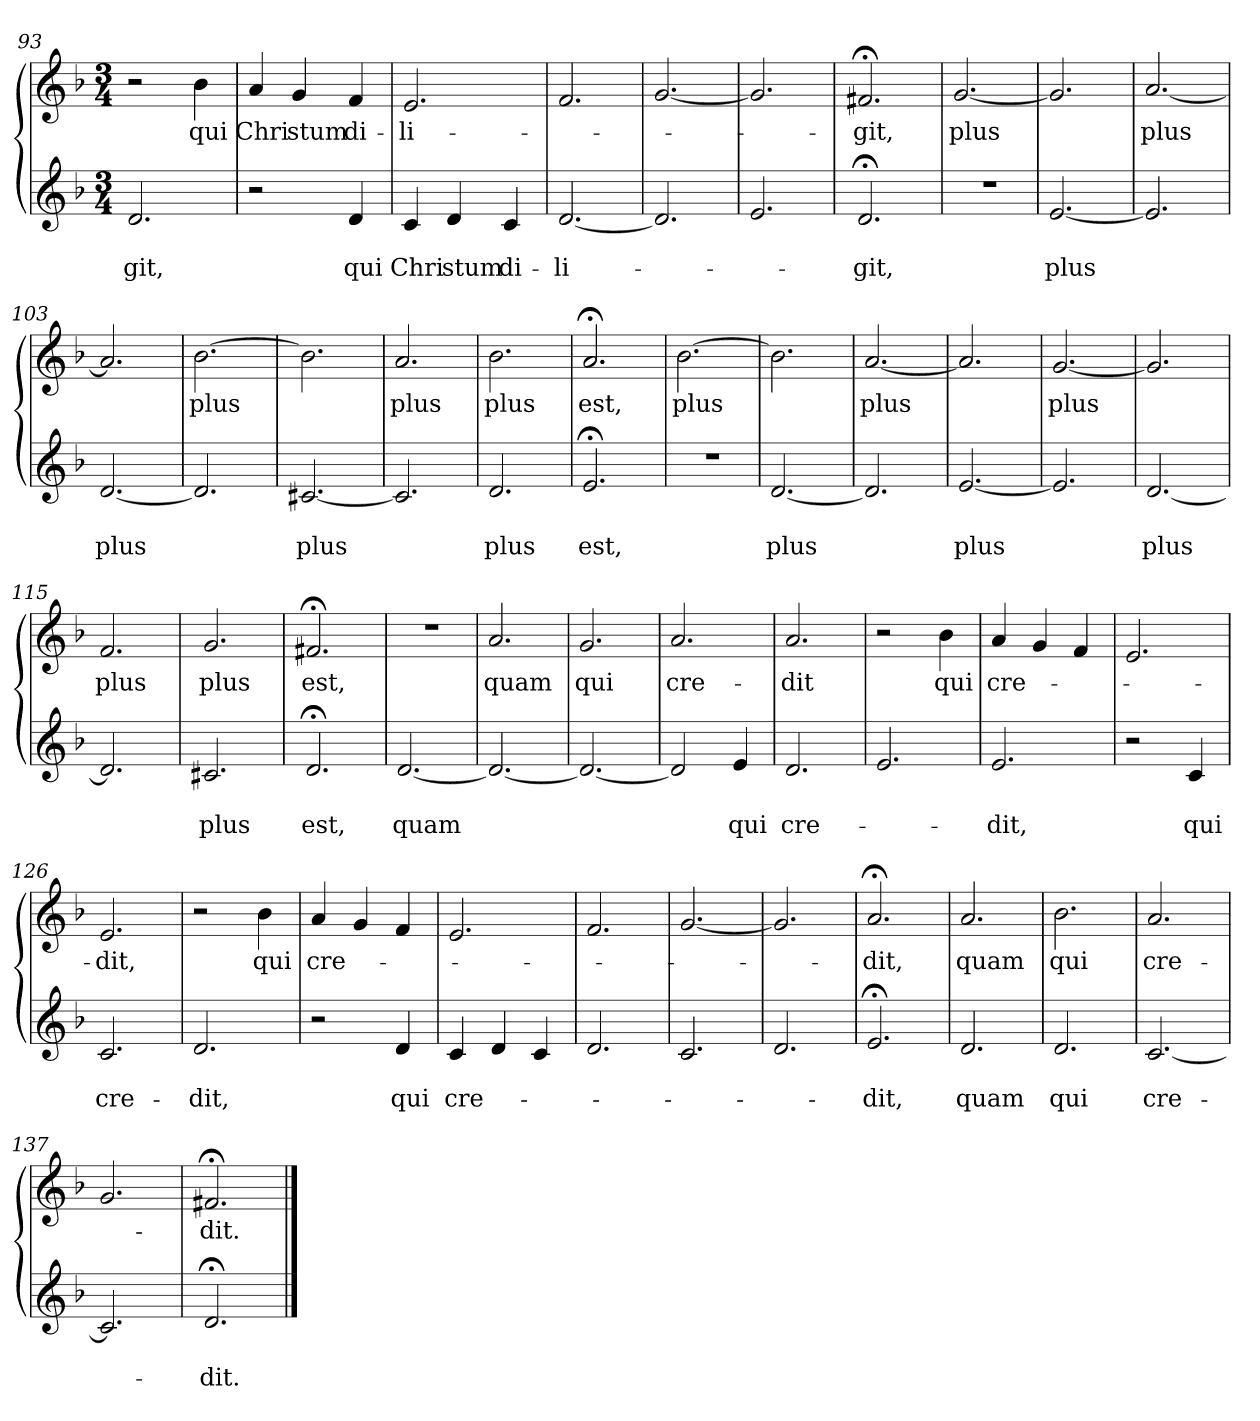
**kern	**text	**text	**kern	**text
*part2	*part2	*part2	*part1	*part1
*staff2	*staff2	*staff2	*staff1	*staff1
*clefG2	*	*	*clefG2	*
*k[b-]	*	*	*k[b-]	*
*F:	*	*	*F:	*
*M3/4	*	*	*M3/4	*
=93	=93	=93	=93	=93
!	!	!LO:LY:b	!	!
2.d/	.	-git,	2r	.
!	!	!	!	!LO:LY:b
.	.	.	4b-\	qui
=94	=94	=94	=94	=94
!	!	!	!	!LO:LY:b
2r	.	.	4a/	Chri
!	!	!	!	!LO:LY:b
.	.	.	4g/	stum
!	!	!LO:LY:b	!	!LO:LY:b
4d/	.	qui	4f/	di-
=95	=95	=95	=95	=95
!	!	!LO:LY:b	!	!LO:LY:b:rj
4c/	.	Chri	2.e/	-li-
!	!	!LO:LY:b	!	!
4d/	.	stum	.	.
!	!	!LO:LY:b	!	!
4c/	.	di-	.	.
=96	=96	=96	=96	=96
!	!	!LO:LY:b:rj	!	!
[<2.d/	.	-li-	2.f/	.
=97	=97	=97	=97	=97
2.d/]	.	.	[<2.g/	.
=98	=98	=98	=98	=98
2.e/	.	.	2.g/]	.
=99	=99	=99	=99	=99
!	!	!LO:LY:b	!	!LO:LY:b
2.d;/	.	-git,	2.f#X;/	-git,
=100	=100	=100	=100	=100
!LO:N:vis=1	!	!	!	!LO:LY:b
2.r	.	.	[<2.g/	plus
=101	=101	=101	=101	=101
!	!	!LO:LY:b	!	!
[<2.e/	.	plus	2.g/]	.
=102	=102	=102	=102	=102
!	!	!	!	!LO:LY:b
2.e/]	.	.	[<2.a/	plus
=103	=103	=103	=103	=103
!	!	!LO:LY:b	!	!
[<2.d/	.	plus	2.a/]	.
!!LO:LB:g=z
=104	=104	=104	=104	=104
!	!	!	!	!LO:LY:b
2.d/]	.	.	[>2.b-\	plus
=105	=105	=105	=105	=105
!	!	!LO:LY:b	!	!
[<2.c#X/	.	plus	2.b-\]	.
=106	=106	=106	=106	=106
!	!	!	!	!LO:LY:b
2.c#/]	.	.	2.a/	plus
=107	=107	=107	=107	=107
!	!	!LO:LY:b	!	!LO:LY:b
2.d/	.	plus	2.b-\	plus
=108	=108	=108	=108	=108
!	!	!LO:LY:b	!	!LO:LY:b
2.e;/	.	est,	2.a;/	est,
=109	=109	=109	=109	=109
!LO:N:vis=1	!	!	!	!LO:LY:b
2.r	.	.	[>2.b-\	plus
=110	=110	=110	=110	=110
!	!	!LO:LY:b	!	!
[<2.d/	.	plus	2.b-\]	.
=111	=111	=111	=111	=111
!	!	!	!	!LO:LY:b
2.d/]	.	.	[<2.a/	plus
=112	=112	=112	=112	=112
!	!	!LO:LY:b	!	!
[<2.e/	.	plus	2.a/]	.
=113	=113	=113	=113	=113
!	!	!	!	!LO:LY:b
2.e/]	.	.	[<2.g/	plus
=114	=114	=114	=114	=114
!	!	!LO:LY:b	!	!
[<2.d/	.	plus	2.g/]	.
=115	=115	=115	=115	=115
!	!	!	!	!LO:LY:b
2.d/]	.	.	2.f/	plus
=116	=116	=116	=116	=116
!	!	!LO:LY:b	!	!LO:LY:b
2.c#X/	.	plus	2.g/	plus
!!LO:LB:g=z
=117	=117	=117	=117	=117
!	!	!LO:LY:b	!	!LO:LY:b
2.d;/	.	est,	2.f#X;/	est,
=118	=118	=118	=118	=118
!	!	!LO:LY:b	!LO:N:vis=1	!
[<2.d/	.	quam	2.r	.
=119	=119	=119	=119	=119
!	!	!	!	!LO:LY:b
2.d/_	.	.	2.a/	quam
=120	=120	=120	=120	=120
!	!	!	!	!LO:LY:b
2.d/_	.	.	2.g/	qui
=121	=121	=121	=121	=121
!	!	!	!	!LO:LY:b
2d/]	.	.	2.a/	cre-
!	!	!LO:LY:b	!	!
4e/	.	qui	.	.
=122	=122	=122	=122	=122
!	!	!LO:LY:b	!	!LO:LY:b
2.d/	.	cre-	2.a/	-dit
=123	=123	=123	=123	=123
2.e/	.	.	2r	.
!	!	!	!	!LO:LY:b
.	.	.	4b-\	qui
=124	=124	=124	=124	=124
!	!	!LO:LY:b	!	!LO:LY:b
2.e/	.	-dit,	4a/	cre-
.	.	.	4g/	.
.	.	.	4f/	.
=125	=125	=125	=125	=125
2r	.	.	2.e/	.
!	!	!LO:LY:b	!	!
4c/	.	qui	.	.
=126	=126	=126	=126	=126
!	!	!LO:LY:b	!	!LO:LY:b
2.c/	.	cre-	2.e/	-dit,
!!LO:LB:g=z
=127	=127	=127	=127	=127
!	!	!LO:LY:b	!	!
2.d/	.	-dit,	2r	.
!	!	!	!	!LO:LY:b
.	.	.	4b-\	qui
=128	=128	=128	=128	=128
!	!	!	!	!LO:LY:b
2r	.	.	4a/	cre-
.	.	.	4g/	.
!	!	!LO:LY:b	!	!
4d/	.	qui	4f/	.
=129	=129	=129	=129	=129
!	!	!LO:LY:b	!	!
4c/	.	cre-	2.e/	.
4d/	.	.	.	.
4c/	.	.	.	.
=130	=130	=130	=130	=130
2.d/	.	.	2.f/	.
=131	=131	=131	=131	=131
2.c/	.	.	[<2.g/	.
=132	=132	=132	=132	=132
2.d/	.	.	2.g/]	.
=133	=133	=133	=133	=133
!	!	!LO:LY:b	!	!LO:LY:b
2.e;/	.	-dit,	2.a;/	-dit,
=134	=134	=134	=134	=134
!	!	!LO:LY:b	!	!LO:LY:b
2.d/	.	quam	2.a/	quam
=135	=135	=135	=135	=135
!	!	!LO:LY:b	!	!LO:LY:b
2.d/	.	qui	2.b-\	qui
=136	=136	=136	=136	=136
!	!	!LO:LY:b	!	!LO:LY:b
[<2.c/	.	cre-	2.a/	cre-
=137	=137	=137	=137	=137
2.c/]	.	.	2.g/	.
=138	=138	=138	=138	=138
!	!	!LO:LY:b	!	!LO:LY:b
2.d;/	.	-dit.	2.f#X;/	-dit.
==	==	==	==	==
*-	*-	*-	*-	*-
